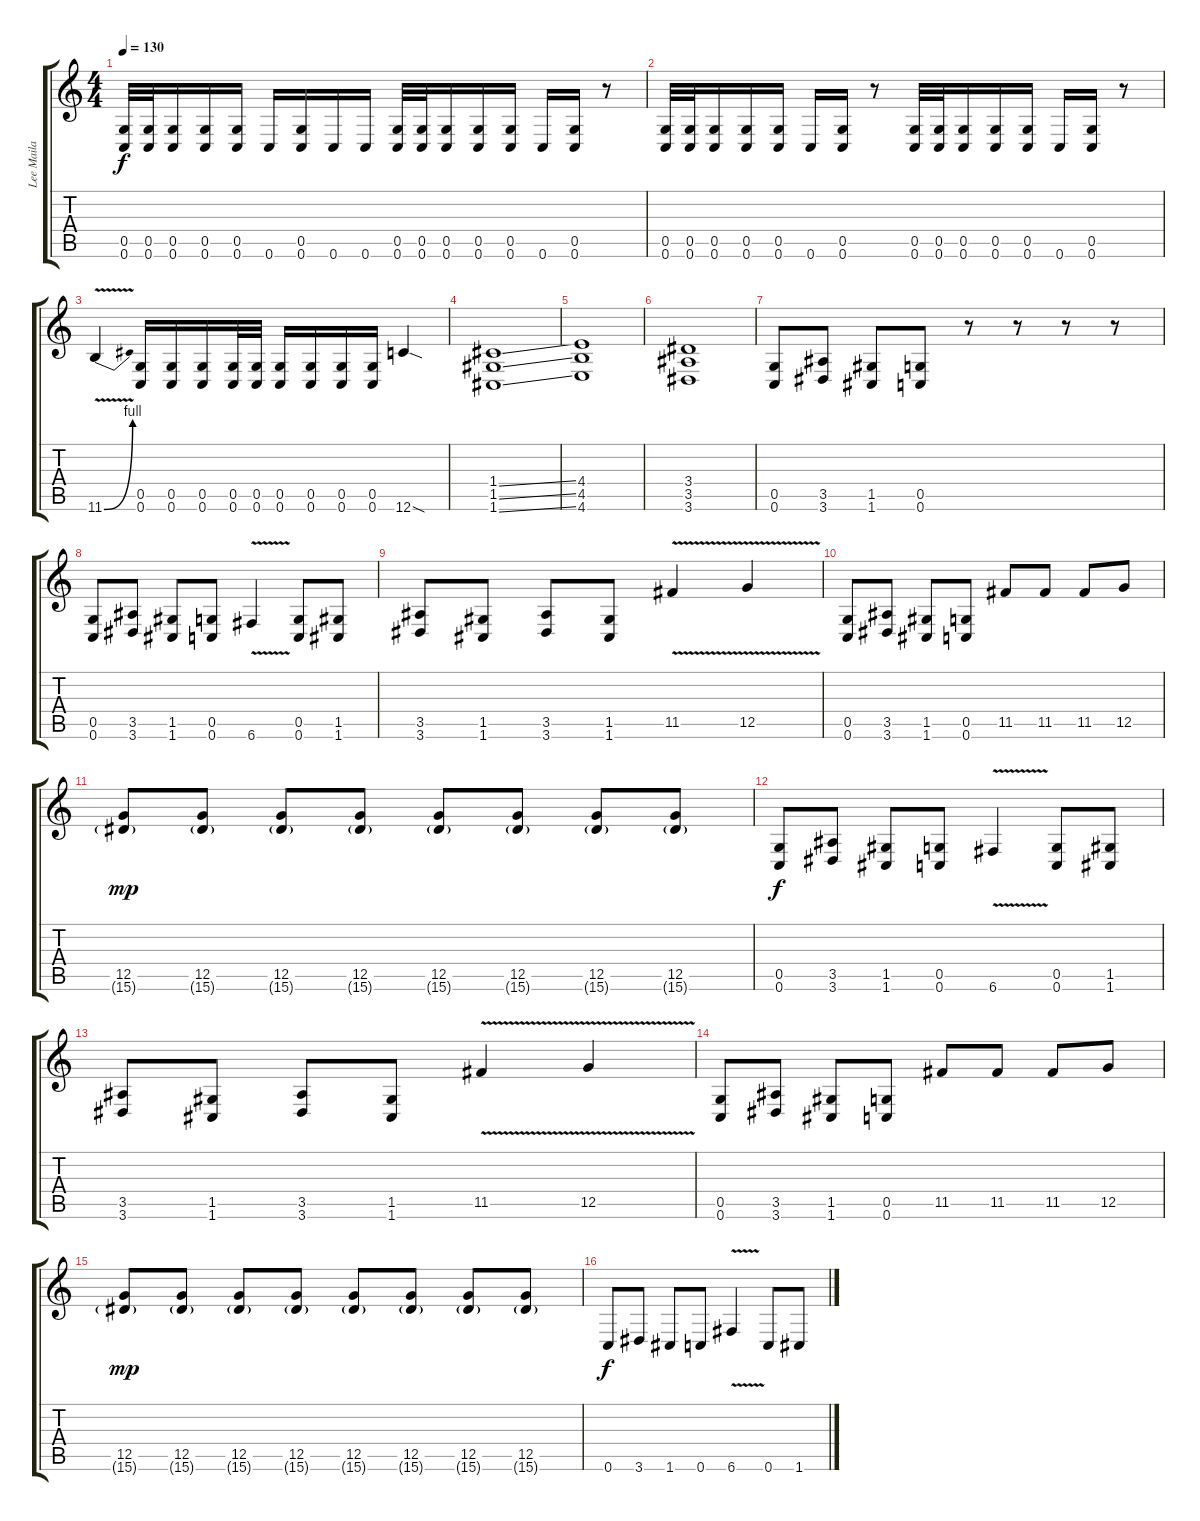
\track ("Lee Maila" "Lee Maila") {instrument distortionguitar}
\staff {score tabs}
\tuning (D4 A3 F3 C3 G2 C2) {hide}
\ts (4 4)
\tempo 130
\clef g2
\ks c
(0.5 0.6).32{dy f} (0.5 0.6).32 (0.5 0.6).16 (0.5 0.6).16 (0.5 0.6).16 0.6.16 (0.5 0.6).16 0.6.16 0.6.16 (0.5 0.6).32 (0.5 0.6).32 (0.5 0.6).16 (0.5 0.6).16 (0.5 0.6).16 0.6.16 (0.5 0.6).16 r.8 |
(0.5 0.6).32 (0.5 0.6).32 (0.5 0.6).16 (0.5 0.6).16 (0.5 0.6).16 0.6.16 (0.5 0.6).16 r.8 (0.5 0.6).32 (0.5 0.6).32 (0.5 0.6).16 (0.5 0.6).16 (0.5 0.6).16 0.6.16 (0.5 0.6).16 r.8 |
11.6{be (bend 0 0 60 4) v}.4 (0.5 0.6).16 (0.5 0.6).16 (0.5 0.6).16 (0.5 0.6).32 (0.5 0.6).32 (0.5 0.6).16 (0.5 0.6).16 (0.5 0.6).16 (0.5 0.6).16 12.6{sod}.4 |
(1.4{ss} 1.5{ss} 1.6{ss}).1 |
(4.4 4.5 4.6).1 |
(3.4 3.5 3.6).1 |
(0.5 0.6).8 (3.5 3.6).8 (1.5 1.6).8 (0.5 0.6).8 r.8 r.8 r.8 r.8 |
(0.5 0.6).8 (3.5 3.6).8 (1.5 1.6).8 (0.5 0.6).8 6.6{v}.4 (0.5 0.6).8 (1.5 1.6).8 |
(3.5 3.6).8 (1.5 1.6).8 (3.5 3.6).8 (1.5 1.6).8 11.5{v}.4 12.5{v}.4 |
(0.5 0.6).8 (3.5 3.6).8 (1.5 1.6).8 (0.5 0.6).8 11.5.8 11.5.8 11.5.8 12.5.8 |
(12.5 15.6{g}).8{dy mp} (12.5 15.6{g}).8 (12.5 15.6{g}).8 (12.5 15.6{g}).8 (12.5 15.6{g}).8 (12.5 15.6{g}).8 (12.5 15.6{g}).8 (12.5 15.6{g}).8 |
(0.5 0.6).8{dy f} (3.5 3.6).8 (1.5 1.6).8 (0.5 0.6).8 6.6{v}.4 (0.5 0.6).8 (1.5 1.6).8 |
(3.5 3.6).8 (1.5 1.6).8 (3.5 3.6).8 (1.5 1.6).8 11.5{v}.4 12.5{v}.4 |
(0.5 0.6).8 (3.5 3.6).8 (1.5 1.6).8 (0.5 0.6).8 11.5.8 11.5.8 11.5.8 12.5.8 |
(12.5 15.6{g}).8{dy mp} (12.5 15.6{g}).8 (12.5 15.6{g}).8 (12.5 15.6{g}).8 (12.5 15.6{g}).8 (12.5 15.6{g}).8 (12.5 15.6{g}).8 (12.5 15.6{g}).8 |
0.6.8{dy f} 3.6.8 1.6.8 0.6.8 6.6{v}.4 0.6.8 1.6.8
